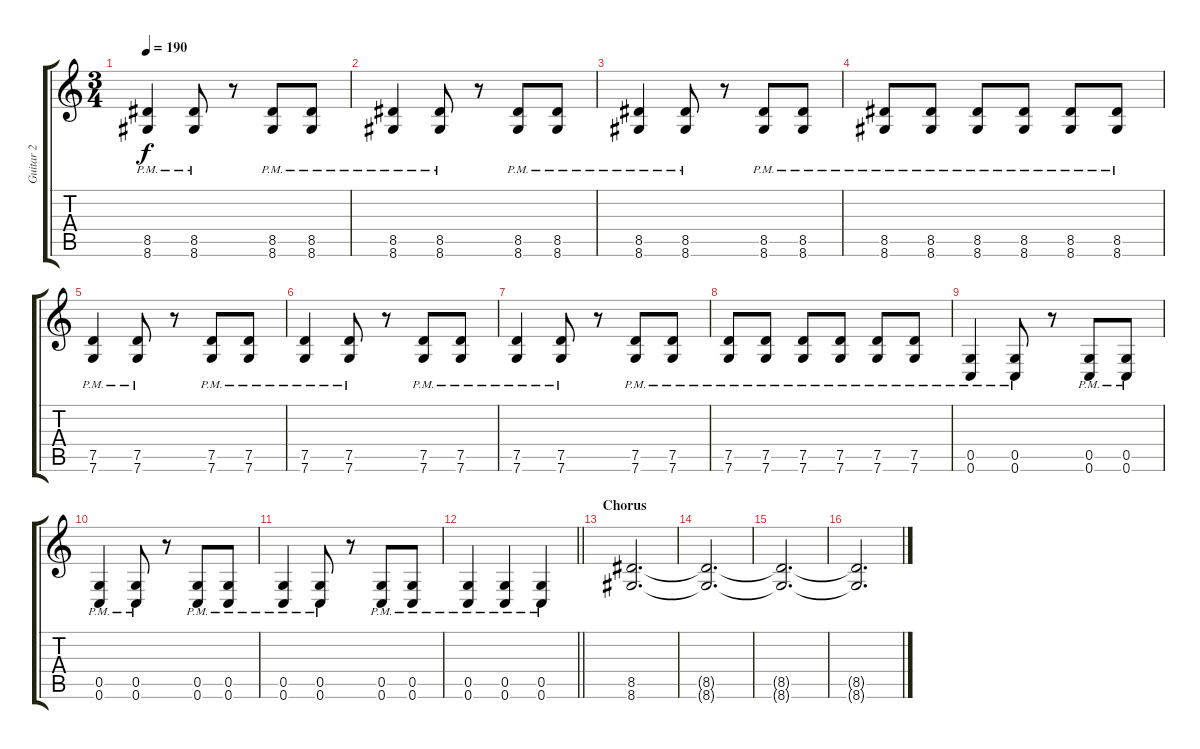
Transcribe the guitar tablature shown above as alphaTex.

\track ("Guitar 2" "Guitar 2") {instrument distortionguitar}
\staff {score tabs}
\tuning (D4 A3 F3 C3 G2 C2) {hide}
\ts (3 4)
\tempo 190
\clef g2
\ks c
(8.5{pm} 8.6{pm}).4{dy f} (8.5{pm} 8.6{pm}).8 r.8 (8.5{pm} 8.6{pm}).8 (8.5{pm} 8.6{pm}).8 |
(8.5{pm} 8.6{pm}).4 (8.5{pm} 8.6{pm}).8 r.8 (8.5{pm} 8.6{pm}).8 (8.5{pm} 8.6{pm}).8 |
(8.5{pm} 8.6{pm}).4 (8.5{pm} 8.6{pm}).8 r.8 (8.5{pm} 8.6{pm}).8 (8.5{pm} 8.6{pm}).8 |
(8.5{pm} 8.6{pm}).8 (8.5{pm} 8.6{pm}).8 (8.5{pm} 8.6{pm}).8 (8.5{pm} 8.6{pm}).8 (8.5{pm} 8.6{pm}).8 (8.5{pm} 8.6{pm}).8 |
(7.5{pm} 7.6{pm}).4 (7.5{pm} 7.6{pm}).8 r.8 (7.5{pm} 7.6{pm}).8 (7.5{pm} 7.6{pm}).8 |
(7.5{pm} 7.6{pm}).4 (7.5{pm} 7.6{pm}).8 r.8 (7.5{pm} 7.6{pm}).8 (7.5{pm} 7.6{pm}).8 |
(7.5{pm} 7.6{pm}).4 (7.5{pm} 7.6{pm}).8 r.8 (7.5{pm} 7.6{pm}).8 (7.5{pm} 7.6{pm}).8 |
(7.5{pm} 7.6{pm}).8 (7.5{pm} 7.6{pm}).8 (7.5{pm} 7.6{pm}).8 (7.5{pm} 7.6{pm}).8 (7.5{pm} 7.6{pm}).8 (7.5{pm} 7.6{pm}).8 |
(0.5{pm} 0.6{pm}).4 (0.5{pm} 0.6{pm}).8 r.8 (0.5{pm} 0.6{pm}).8 (0.5{pm} 0.6{pm}).8 |
(0.5{pm} 0.6{pm}).4 (0.5{pm} 0.6{pm}).8 r.8 (0.5{pm} 0.6{pm}).8 (0.5{pm} 0.6{pm}).8 |
(0.5{pm} 0.6{pm}).4 (0.5{pm} 0.6{pm}).8 r.8 (0.5{pm} 0.6{pm}).8 (0.5{pm} 0.6{pm}).8 |
\barLineRight lightlight
(0.5{pm} 0.6{pm}).4 (0.5{pm} 0.6{pm}).4 (0.5{pm} 0.6{pm}).4 |
\section ("" "Chorus")
(8.5 8.6).2{d} |
(8.5{t} 8.6{t}).2{d} |
(8.5{t} 8.6{t}).2{d} |
(8.5{t} 8.6{t}).2{d}
